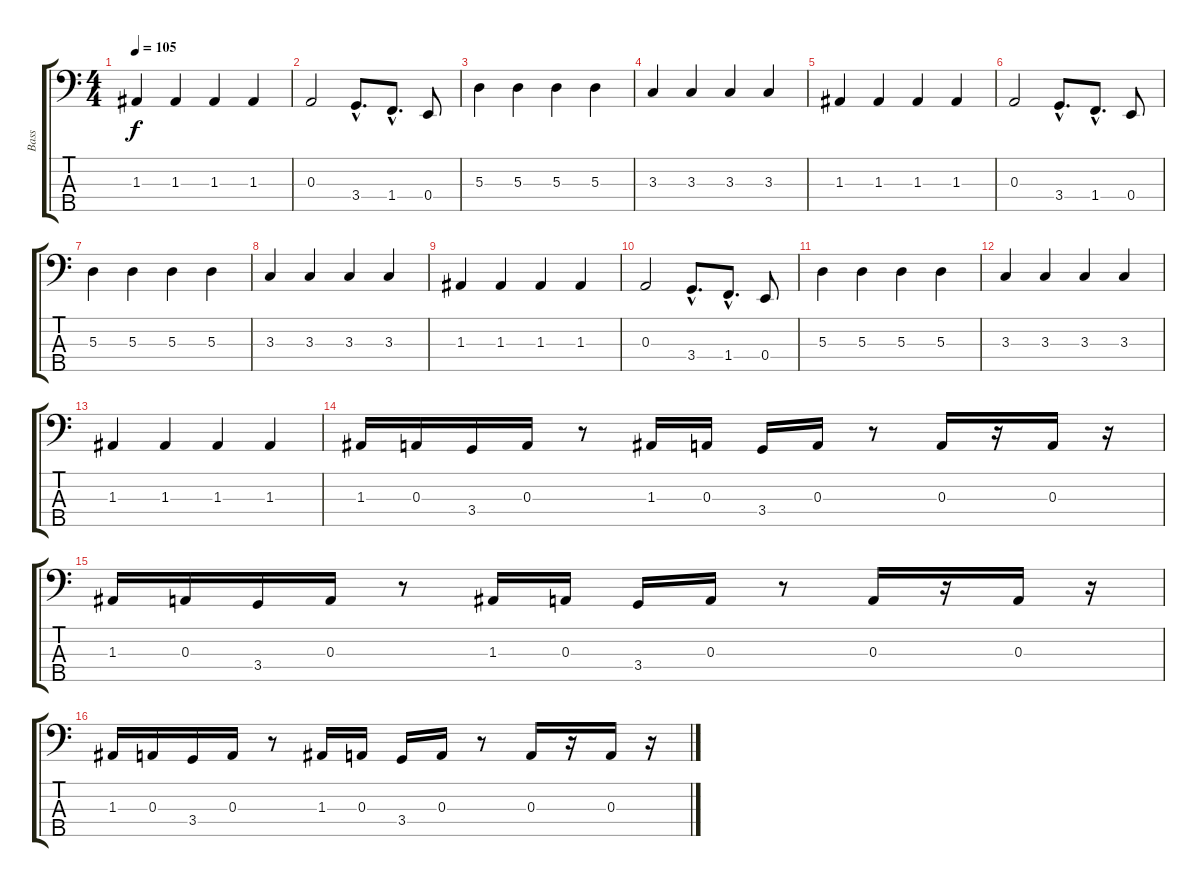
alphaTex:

\track ("Bass" "Bass") {instrument electricbassfinger}
\staff {score tabs}
\tuning (G2 D2 A1 E1 B0) {hide}
\ts (4 4)
\tempo 105
\clef f4
\ks c
1.3.4{dy f} 1.3.4 1.3.4 1.3.4 |
0.3.2 3.4{hac}.8{d} 1.4{hac}.8{d} 0.4.8 |
5.3.4 5.3.4 5.3.4 5.3.4 |
3.3.4 3.3.4 3.3.4 3.3.4 |
1.3.4 1.3.4 1.3.4 1.3.4 |
0.3.2 3.4{hac}.8{d} 1.4{hac}.8{d} 0.4.8 |
5.3.4 5.3.4 5.3.4 5.3.4 |
3.3.4 3.3.4 3.3.4 3.3.4 |
1.3.4 1.3.4 1.3.4 1.3.4 |
0.3.2 3.4{hac}.8{d} 1.4{hac}.8{d} 0.4.8 |
5.3.4 5.3.4 5.3.4 5.3.4 |
3.3.4 3.3.4 3.3.4 3.3.4 |
1.3.4 1.3.4 1.3.4 1.3.4 |
1.3.16 0.3.16 3.4.16 0.3.16 r.8 1.3.16 0.3.16 3.4.16 0.3.16 r.8 0.3.16 r.16 0.3.16 r.16 |
1.3.16 0.3.16 3.4.16 0.3.16 r.8 1.3.16 0.3.16 3.4.16 0.3.16 r.8 0.3.16 r.16 0.3.16 r.16 |
1.3.16 0.3.16 3.4.16 0.3.16 r.8 1.3.16 0.3.16 3.4.16 0.3.16 r.8 0.3.16 r.16 0.3.16 r.16
